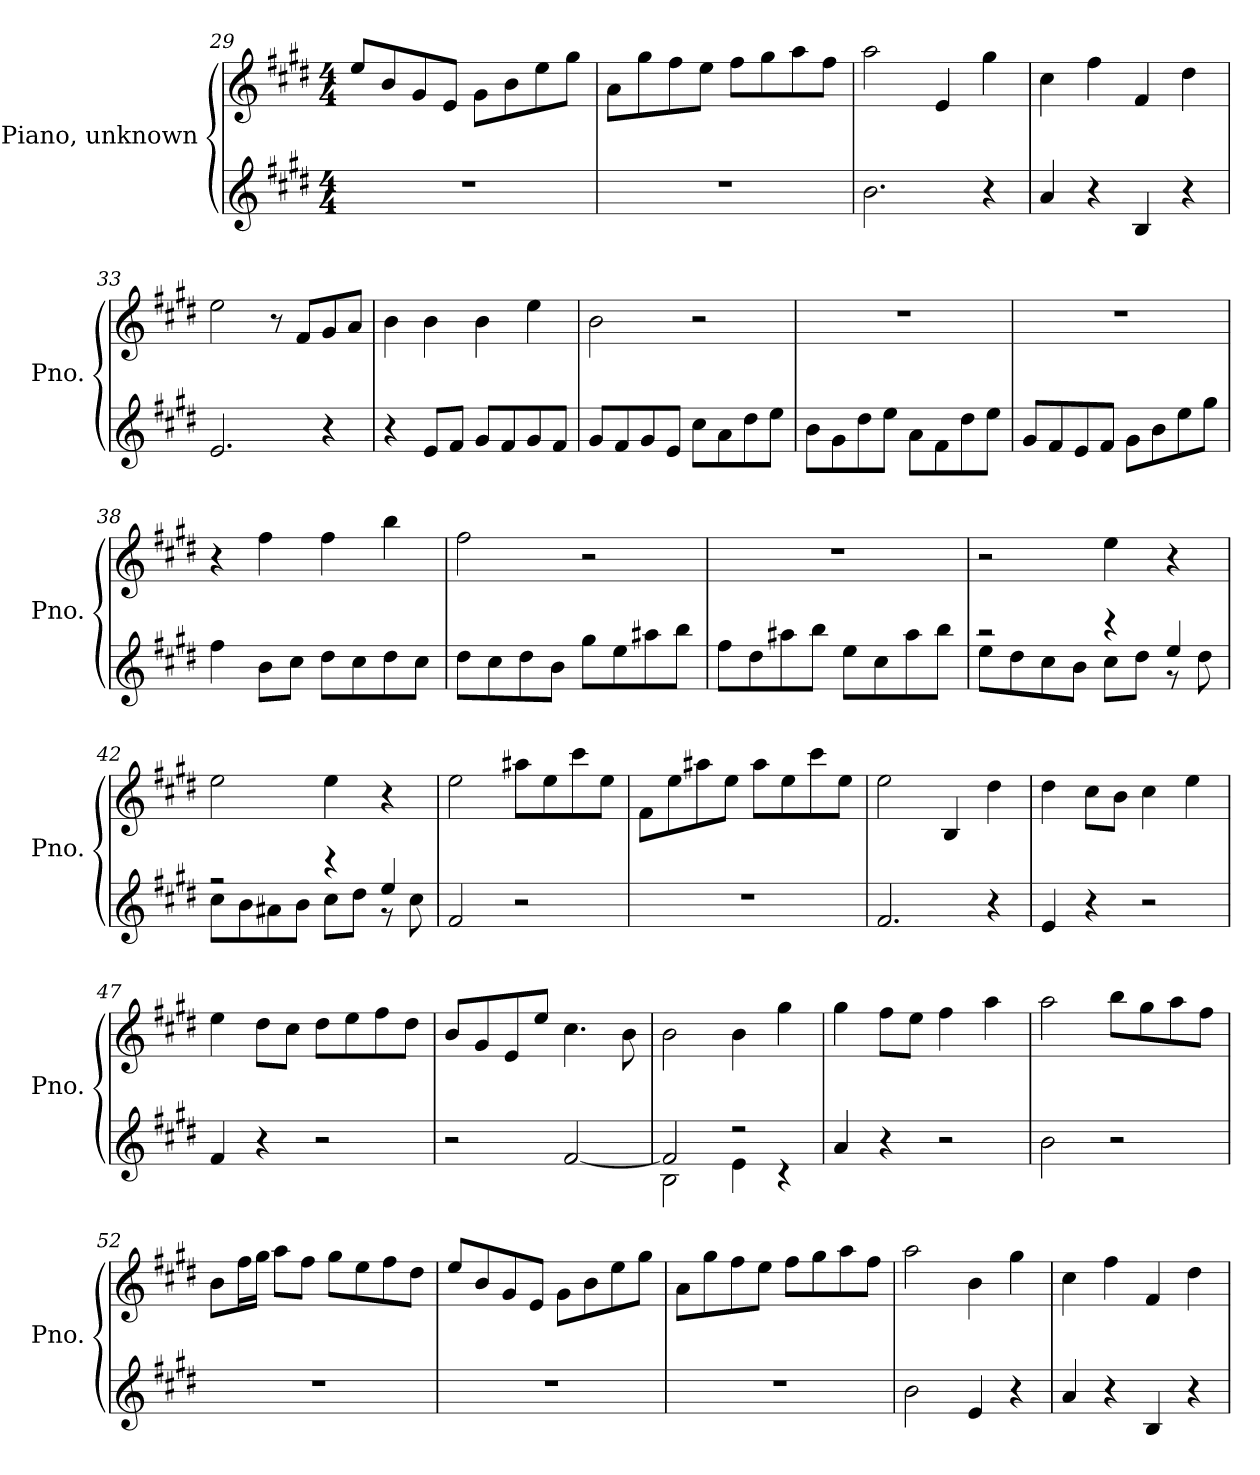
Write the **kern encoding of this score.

**kern	**kern
*part1	*part1
*staff2	*staff1
*I"Piano, unknown	*
*I'Pno.	*
*clefG2	*clefG2
*k[f#c#g#d#]	*k[f#c#g#d#]
*M4/4	*M4/4
=29	=29
1r	8ee/L
.	8b/
.	8g#/
.	8e/J
.	8g#\L
.	8b\
.	8ee\
.	8gg#\J
!!LO:LB:g=z
=30	=30
1r	8a\L
.	8gg#\
.	8ff#\
.	8ee\J
.	8ff#\L
.	8gg#\
.	8aa\
.	8ff#\J
=31	=31
2.b\	2aa\
.	4e/
4r	4gg#\
=32	=32
4a/	4cc#\
4r	4ff#\
4B/	4f#/
4r	4dd#\
=33	=33
2.e/	2ee\
.	8r
.	8f#/L
4r	8g#/
.	8a/J
=34	=34
4r	4b\
8e/L	4b\
8f#/J	.
8g#/L	4b\
8f#/	.
8g#/	4ee\
8f#/J	.
=35	=35
8g#/L	2b\
8f#/	.
8g#/	.
8e/J	.
8cc#\L	2r
8a\	.
8dd#\	.
8ee\J	.
!!LO:PB:g=z
=36	=36
8b\L	1r
8g#\	.
8dd#\	.
8ee\J	.
8a\L	.
8f#\	.
8dd#\	.
8ee\J	.
=37	=37
8g#/L	1r
8f#/	.
8e/	.
8f#/J	.
8g#\L	.
8b\	.
8ee\	.
8gg#\J	.
=38	=38
4ff#\	4r
8b\L	4ff#\
8cc#\J	.
8dd#\L	4ff#\
8cc#\	.
8dd#\	4bb\
8cc#\J	.
=39	=39
8dd#\L	2ff#\
8cc#\	.
8dd#\	.
8b\J	.
8gg#\L	2r
8ee\	.
8aa#X\	.
8bb\J	.
!!LO:LB:g=z
=40	=40
8ff#\L	1r
8dd#\	.
8aa#X\	.
8bb\J	.
8ee\L	.
8cc#\	.
8aa#\	.
8bb\J	.
=41	=41
*^	*
2r	8ee\L	2r
.	8dd#\	.
.	8cc#\	.
.	8b\J	.
4r	8cc#\L	4ee\
.	8dd#\J	.
4ee/	8r	4r
.	8dd#\	.
=42	=42	=42
2r	8cc#\L	2ee\
.	8b\	.
.	8a#X\	.
.	8b\J	.
4r	8cc#\L	4ee\
.	8dd#\J	.
4ee/	8r	4r
.	8cc#\	.
*v	*v	*
=43	=43
2f#/	2ee\
2r	8aa#X\L
.	8ee\
.	8ccc#\
.	8ee\J
!!LO:LB:g=z
=44	=44
1r	8f#\L
.	8ee\
.	8aa#X\
.	8ee\J
.	8aa#\L
.	8ee\
.	8ccc#\
.	8ee\J
=45	=45
2.f#/	2ee\
.	4B/
4r	4dd#\
=46	=46
4e/	4dd#\
4r	8cc#\L
.	8b\J
2r	4cc#\
.	4ee\
=47	=47
4f#/	4ee\
4r	8dd#\L
.	8cc#\J
2r	8dd#\L
.	8ee\
.	8ff#\
.	8dd#\J
=48	=48
2r	8b/L
.	8g#/
.	8e/
.	8ee/J
[2f#/	4.cc#\
.	8b\
=49	=49
*^	*
2f#/]	2B\	2b\
2r	4e\	4b\
.	4r	4gg#\
*v	*v	*
!!LO:LB:g=z
=50	=50
4a/	4gg#\
4r	8ff#\L
.	8ee\J
2r	4ff#\
.	4aa\
=51	=51
2b\	2aa\
2r	8bb\L
.	8gg#\
.	8aa\
.	8ff#\J
=52	=52
1r	8b\L
.	16ff#\L
.	16gg#\JJ
.	8aa\L
.	8ff#\J
.	8gg#\L
.	8ee\
.	8ff#\
.	8dd#\J
=53	=53
1r	8ee/L
.	8b/
.	8g#/
.	8e/J
.	8g#\L
.	8b\
.	8ee\
.	8gg#\J
=54	=54
1r	8a\L
.	8gg#\
.	8ff#\
.	8ee\J
.	8ff#\L
.	8gg#\
.	8aa\
.	8ff#\J
=55	=55
2b\	2aa\
4e/	4b\
4r	4gg#\
!!LO:LB:g=z
=56	=56
4a/	4cc#\
4r	4ff#\
4B/	4f#/
4r	4dd#\
=	=
*-	*-
